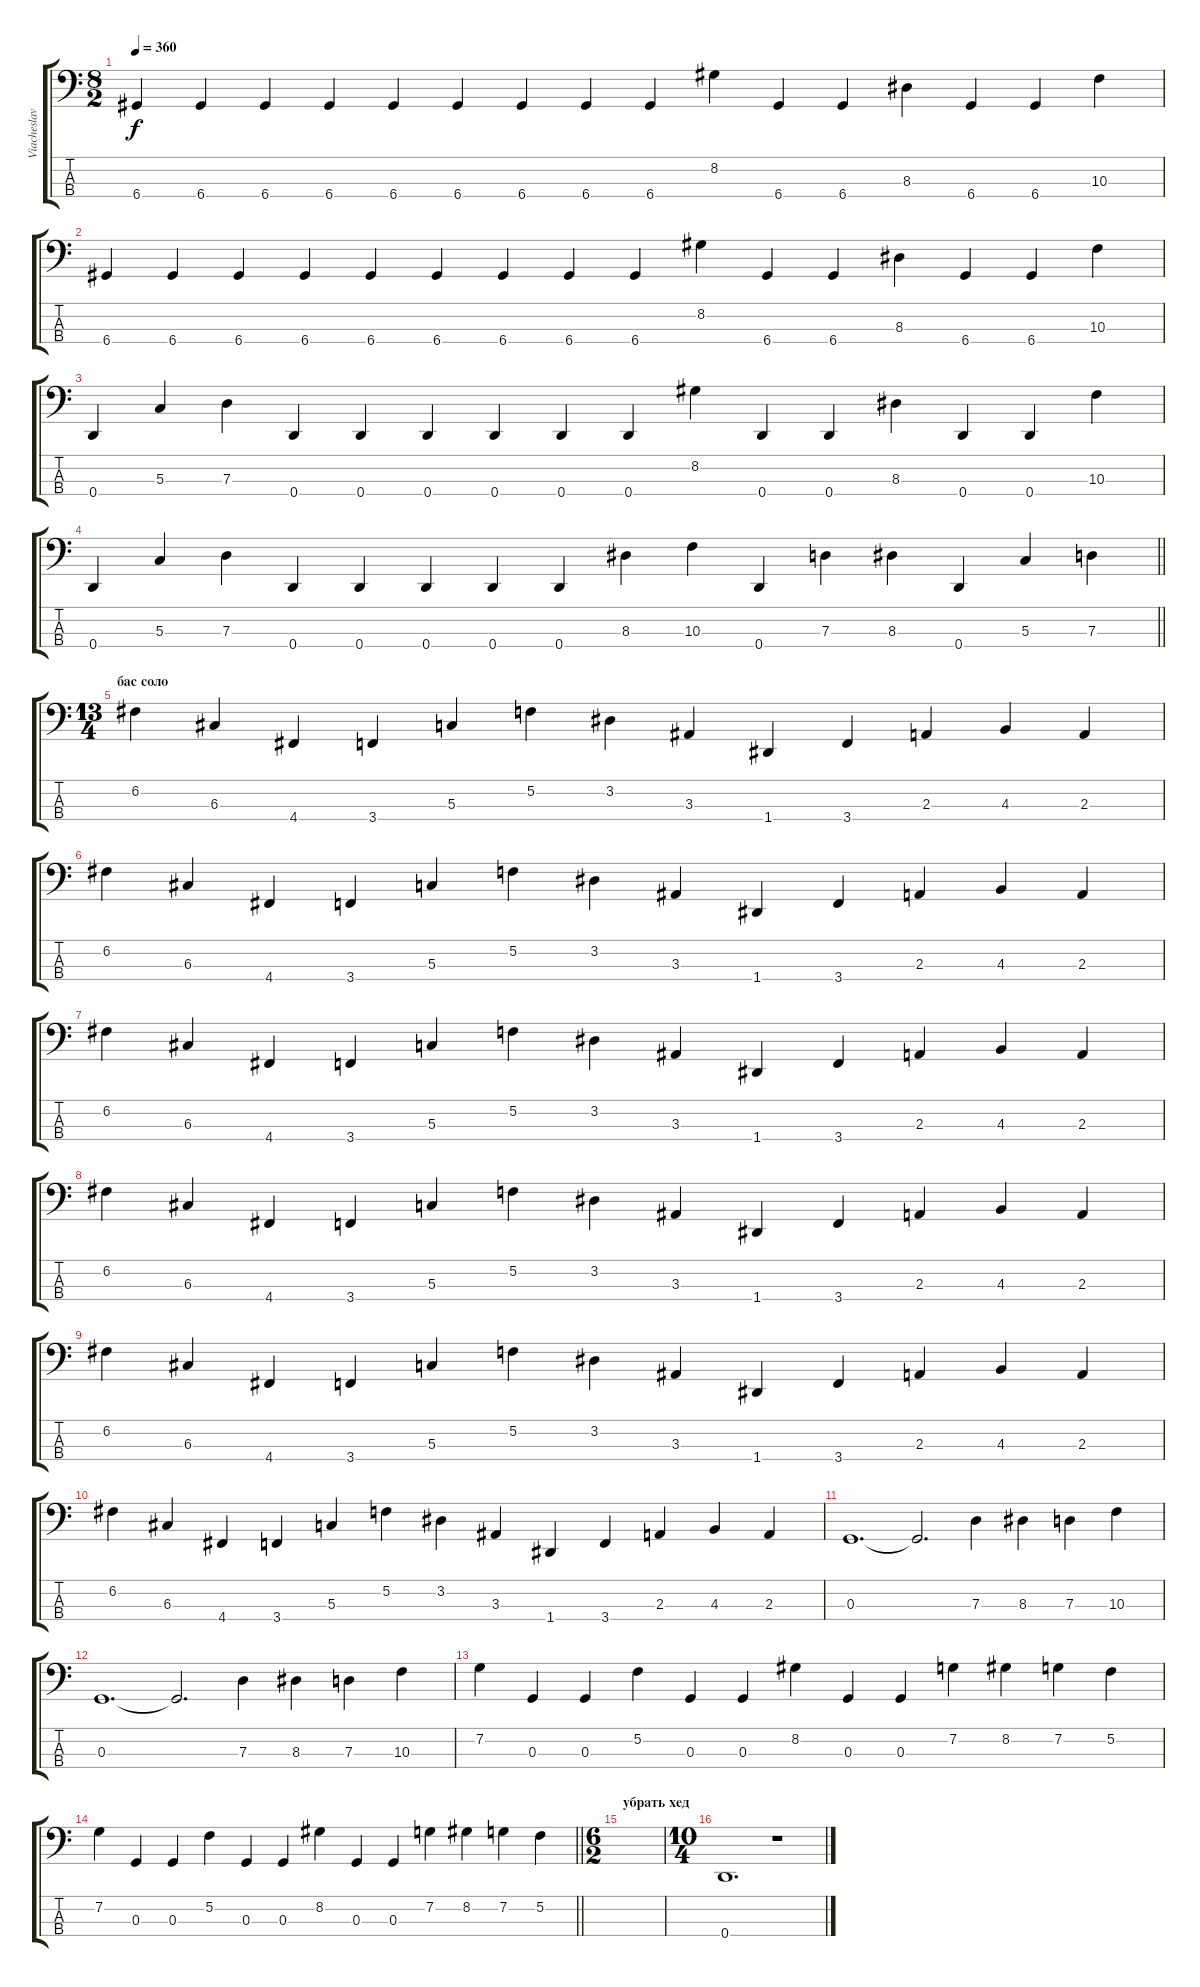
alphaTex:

\track ("Viacheslav Semikin" "Viacheslav") {instrument slapbass2}
\staff {score tabs}
\tuning (F2 C2 G1 D1) {hide}
\ts (8 2)
\tempo 360
\clef f4
\ks c
6.4.4{dy f} 6.4.4 6.4.4 6.4.4 6.4.4 6.4.4 6.4.4 6.4.4 6.4.4 8.2.4 6.4.4 6.4.4 8.3.4 6.4.4 6.4.4 10.3.4 |
6.4.4 6.4.4 6.4.4 6.4.4 6.4.4 6.4.4 6.4.4 6.4.4 6.4.4 8.2.4 6.4.4 6.4.4 8.3.4 6.4.4 6.4.4 10.3.4 |
0.4.4 5.3.4 7.3.4 0.4.4 0.4.4 0.4.4 0.4.4 0.4.4 0.4.4 8.2.4 0.4.4 0.4.4 8.3.4 0.4.4 0.4.4 10.3.4 |
\barLineRight lightlight
0.4.4 5.3.4 7.3.4 0.4.4 0.4.4 0.4.4 0.4.4 0.4.4 8.3.4 10.3.4 0.4.4 7.3.4 8.3.4 0.4.4 5.3.4 7.3.4 |
\ts (13 4)
\section ("" "бас соло")
6.2.4 6.3.4 4.4.4 3.4.4 5.3.4 5.2.4 3.2.4 3.3.4 1.4.4 3.4.4 2.3.4 4.3.4 2.3.4 |
6.2.4 6.3.4 4.4.4 3.4.4 5.3.4 5.2.4 3.2.4 3.3.4 1.4.4 3.4.4 2.3.4 4.3.4 2.3.4 |
6.2.4 6.3.4 4.4.4 3.4.4 5.3.4 5.2.4 3.2.4 3.3.4 1.4.4 3.4.4 2.3.4 4.3.4 2.3.4 |
6.2.4 6.3.4 4.4.4 3.4.4 5.3.4 5.2.4 3.2.4 3.3.4 1.4.4 3.4.4 2.3.4 4.3.4 2.3.4 |
6.2.4 6.3.4 4.4.4 3.4.4 5.3.4 5.2.4 3.2.4 3.3.4 1.4.4 3.4.4 2.3.4 4.3.4 2.3.4 |
6.2.4 6.3.4 4.4.4 3.4.4 5.3.4 5.2.4 3.2.4 3.3.4 1.4.4 3.4.4 2.3.4 4.3.4 2.3.4 |
0.3.1{d} 0.3{t}.2{d} 7.3.4 8.3.4 7.3.4 10.3.4 |
0.3.1{d} 0.3{t}.2{d} 7.3.4 8.3.4 7.3.4 10.3.4 |
7.2.4 0.3.4 0.3.4 5.2.4 0.3.4 0.3.4 8.2.4 0.3.4 0.3.4 7.2.4 8.2.4 7.2.4 5.2.4 |
\barLineRight lightlight
7.2.4 0.3.4 0.3.4 5.2.4 0.3.4 0.3.4 8.2.4 0.3.4 0.3.4 7.2.4 8.2.4 7.2.4 5.2.4 |
\ts (6 2)
\section ("" "убрать хед")
|
\ts (10 4)
0.4.1{d} r.1
